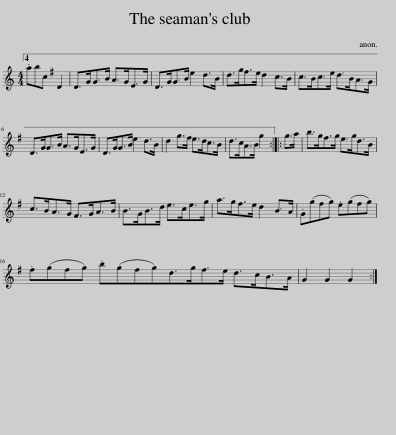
X:1
L:1/8
M:4/4
I:linebreak $
K:C
V:1 treble
V:1
 .abc D2 | D>GG>B A>GE>G | D>GG>B e2 d>B | d>g^f>e d2 c>B | c>Bc>e d>BA>G |$ %5
 D>GG>B A>GE>G | D>GG>B e2 d>B | d2 g>^f e>dc>B | d>cA>B g2 :: g>a | %10
 b>g^f>g e>gd>B |$ c>BA>G ^F>GA>B | B>GB>d e>ce>g | a>g^f>e d2 B>A | .G(g^fg) .e(gfg) |$ %15
 .^f(gfg) .b(gfg)d>gf>e d>cB>A | G2 G2 G2 :| %17
